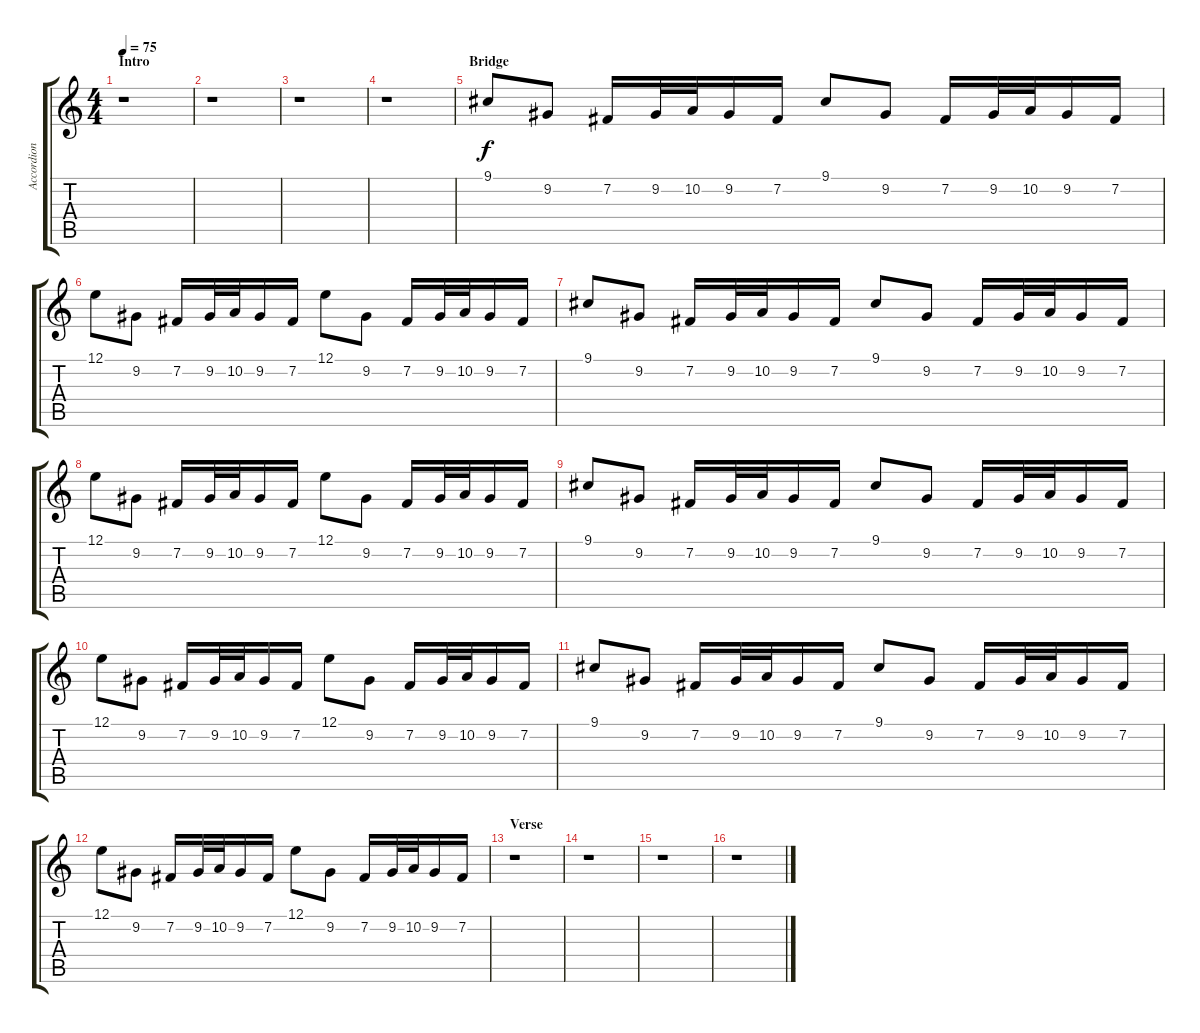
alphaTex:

\track ("Accordion" "Accordion") {instrument accordion}
\staff {score tabs}
\tuning (E4 B3 G3 D3 A2 E2) {hide}
\ts (4 4)
\section ("" "Intro")
\tempo 75
\clef g2
\ks c
r.1{dy f instrument accordion} |
r.1 |
r.1 |
r.1 |
\section ("" "Bridge")
9.1.8 9.2.8 7.2.16 9.2.32 10.2.32 9.2.16 7.2.16 9.1.8 9.2.8 7.2.16 9.2.32 10.2.32 9.2.16 7.2.16 |
12.1.8 9.2.8 7.2.16 9.2.32 10.2.32 9.2.16 7.2.16 12.1.8 9.2.8 7.2.16 9.2.32 10.2.32 9.2.16 7.2.16 |
9.1.8 9.2.8 7.2.16 9.2.32 10.2.32 9.2.16 7.2.16 9.1.8 9.2.8 7.2.16 9.2.32 10.2.32 9.2.16 7.2.16 |
12.1.8 9.2.8 7.2.16 9.2.32 10.2.32 9.2.16 7.2.16 12.1.8 9.2.8 7.2.16 9.2.32 10.2.32 9.2.16 7.2.16 |
9.1.8 9.2.8 7.2.16 9.2.32 10.2.32 9.2.16 7.2.16 9.1.8 9.2.8 7.2.16 9.2.32 10.2.32 9.2.16 7.2.16 |
12.1.8 9.2.8 7.2.16 9.2.32 10.2.32 9.2.16 7.2.16 12.1.8 9.2.8 7.2.16 9.2.32 10.2.32 9.2.16 7.2.16 |
9.1.8 9.2.8 7.2.16 9.2.32 10.2.32 9.2.16 7.2.16 9.1.8 9.2.8 7.2.16 9.2.32 10.2.32 9.2.16 7.2.16 |
12.1.8 9.2.8 7.2.16 9.2.32 10.2.32 9.2.16 7.2.16 12.1.8 9.2.8 7.2.16 9.2.32 10.2.32 9.2.16 7.2.16 |
\section ("" "Verse")
r.1 |
r.1 |
r.1 |
r.1
